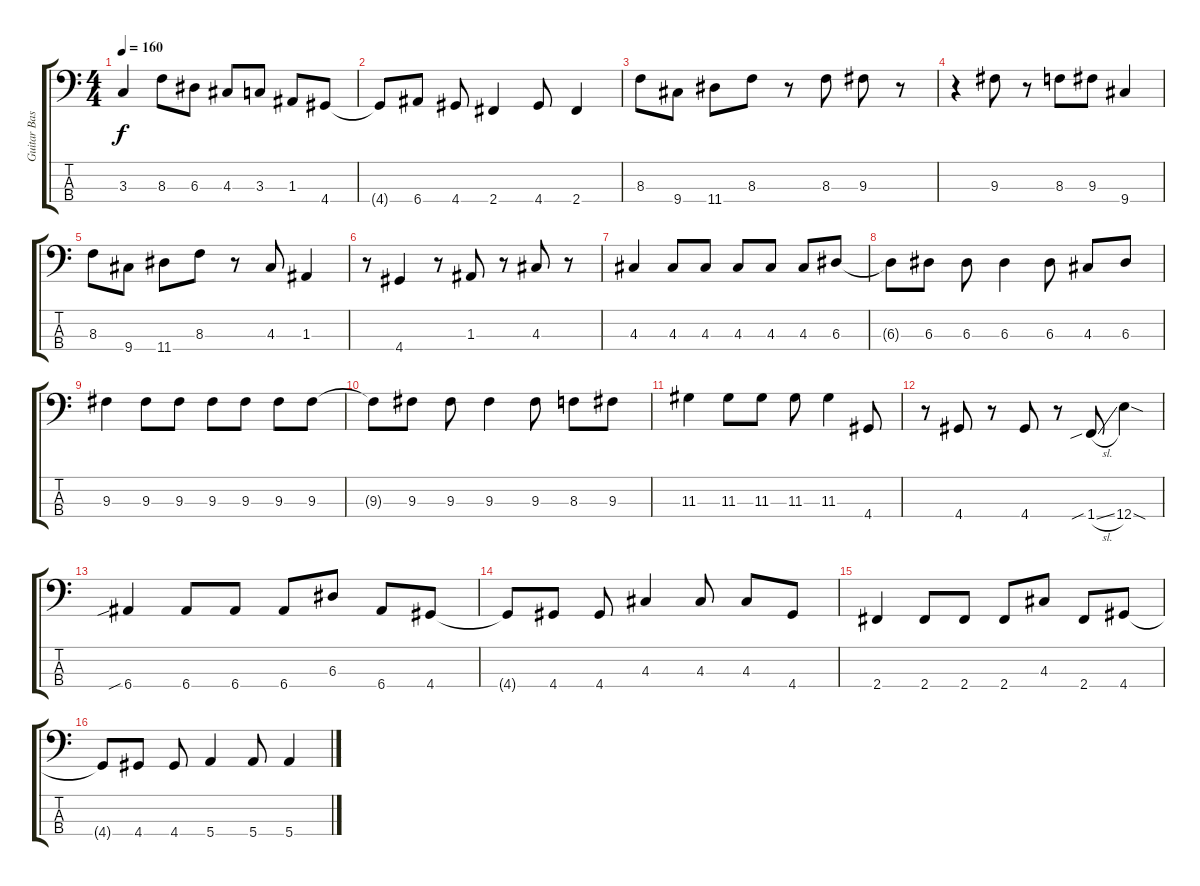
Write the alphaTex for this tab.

\track ("Guitar Bass" "Guitar Bas") {instrument electricbassfinger}
\staff {score tabs}
\tuning (G2 D2 A1 E1) {hide}
\ts (4 4)
\tempo 160
\clef f4
\ks c
3.3.4{dy f} 8.3.8 6.3.8 4.3.8 3.3.8 1.3.8 4.4.8 |
4.4{t}.8 6.4.8 4.4.8 2.4.4 4.4.8 2.4.4 |
8.3.8 9.4.8 11.4.8 8.3.8 r.8 8.3.8 9.3.8 r.8 |
r.4 9.3.8 r.8 8.3.8 9.3.8 9.4.4 |
8.3.8 9.4.8 11.4.8 8.3.8 r.8 4.3.8 1.3.4 |
r.8 4.4.4 r.8 1.3.8 r.8 4.3.8 r.8 |
4.3.4 4.3.8 4.3.8 4.3.8 4.3.8 4.3.8 6.3.8 |
6.3{t}.8 6.3.8 6.3.8 6.3.4 6.3.8 4.3.8 6.3.8 |
9.3.4 9.3.8 9.3.8 9.3.8 9.3.8 9.3.8 9.3.8 |
9.3{t}.8 9.3.8 9.3.8 9.3.4 9.3.8 8.3.8 9.3.8 |
11.3.4 11.3.8 11.3.8 11.3.8 11.3.4 4.4.8 |
r.8 4.4.8 r.8 4.4.8 r.8 1.4{sib sl}.8 12.4{sod}.4 |
6.4{sib}.4 6.4.8 6.4.8 6.4.8 6.3.8 6.4.8 4.4.8 |
4.4{t}.8 4.4.8 4.4.8 4.3.4 4.3.8 4.3.8 4.4.8 |
2.4.4 2.4.8 2.4.8 2.4.8 4.3.8 2.4.8 4.4.8 |
4.4{t}.8 4.4.8 4.4.8 5.4.4 5.4.8 5.4.4
